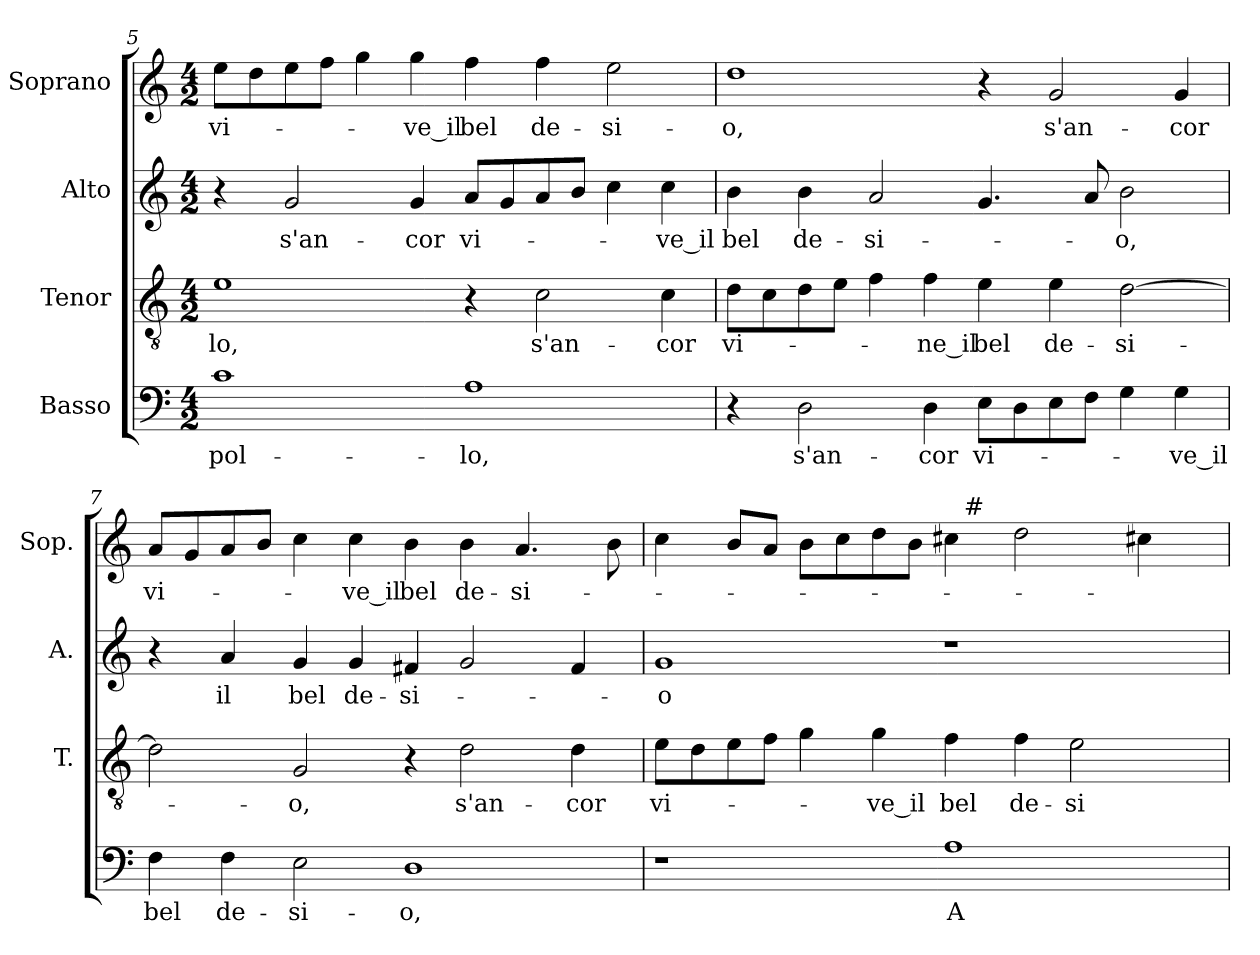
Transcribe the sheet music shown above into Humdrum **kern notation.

**kern	**text	**kern	**text	**kern	**text	**kern	**text
*part4	*part4	*part3	*part3	*part2	*part2	*part1	*part1
*staff4	*staff4	*staff3	*staff3	*staff2	*staff2	*staff1	*staff1
*I"Basso	*	*I"Tenor	*	*I"Alto	*	*I"Soprano	*
*	*	*I'T.	*	*I'A.	*	*I'Sop.	*
*clefF4	*	*clefGv2	*	*clefG2	*	*clefG2	*
*	*	*ITrd7c12	*	*	*	*	*
*k[]	*	*k[]	*	*k[]	*	*k[]	*
*C:	*	*C:	*	*C:	*	*C:	*
*M4/2	*	*M4/2	*	*M4/2	*	*M4/2	*
=5	=5	=5	=5	=5	=5	=5	=5
!	!LO:LY:b:color=#000000	!	!	!	!	!	!
!	!	!	!LO:LY:b:color=#000000	!	!	!	!
!	!	!	!	!	!	!	!LO:LY:b:color=#000000
1ci	-pol-	1Ei	-lo,	4r	.	8eei\L	vi-
.	.	.	.	.	.	8ddi\	.
!	!	!	!	!	!LO:LY:b:color=#000000	!	!
.	.	.	.	2gi/	s'an-	8eei\	.
.	.	.	.	.	.	8ffi\J	.
.	.	.	.	.	.	4ggi\	.
!	!	!	!	!	!LO:LY:b:color=#000000	!	!
!	!	!	!	!	!	!	!LO:LY:b:color=#000000
.	.	.	.	4gi/	-cor	4ggi\	-ve_il
!	!LO:LY:b:color=#000000	!	!	!	!	!	!
!	!	!	!	!	!LO:LY:b:color=#000000	!	!
!	!	!	!	!	!	!	!LO:LY:b:color=#000000
1Ai	-lo,	4r	.	8ai/L	vi-	4ffi\	bel
.	.	.	.	8gi/	.	.	.
!	!	!	!LO:LY:b:color=#000000	!	!	!	!
!	!	!	!	!	!	!	!LO:LY:b:color=#000000
.	.	2Ci\	s'an-	8ai/	.	4ffi\	de-
.	.	.	.	8bi/J	.	.	.
!	!	!	!	!	!	!	!LO:LY:b:color=#000000
.	.	.	.	4cci\	.	2eei\	-si-
!	!	!	!LO:LY:b:color=#000000	!	!	!	!
!	!	!	!	!	!LO:LY:b:color=#000000	!	!
.	.	4Ci\	-cor	4cci\	-ve_il	.	.
!!LO:LB:g=z
=6	=6	=6	=6	=6	=6	=6	=6
!	!	!	!LO:LY:b:color=#000000	!	!	!	!
!	!	!	!	!	!LO:LY:b:color=#000000	!	!
!	!	!	!	!	!	!	!LO:LY:b:color=#000000
4r	.	8Di\L	vi-	4bi\	bel	1ddi	-o,
.	.	8Ci\	.	.	.	.	.
!	!LO:LY:b:color=#000000	!	!	!	!	!	!
!	!	!	!	!	!LO:LY:b:color=#000000	!	!
2Di\	s'an-	8Di\	.	4bi\	de-	.	.
.	.	8Ei\J	.	.	.	.	.
!	!	!	!	!	!LO:LY:b:color=#000000	!	!
.	.	4Fi\	.	2ai/	-si-	.	.
!	!LO:LY:b:color=#000000	!	!	!	!	!	!
!	!	!	!LO:LY:b:color=#000000	!	!	!	!
4Di\	-cor	4Fi\	-ne_il	.	.	.	.
!	!LO:LY:b:color=#000000	!	!	!	!	!	!
!	!	!	!LO:LY:b:color=#000000	!	!	!	!
8Ei\L	vi-	4Ei\	bel	4.gi/	.	4r	.
8Di\	.	.	.	.	.	.	.
!	!	!	!LO:LY:b:color=#000000	!	!	!	!
!	!	!	!	!	!	!	!LO:LY:b:color=#000000
8Ei\	.	4Ei\	de-	.	.	2gi/	s'an-
8Fi\J	.	.	.	8ai/	.	.	.
!	!	!	!LO:LY:b:color=#000000	!	!	!	!
!	!	!	!	!	!LO:LY:b:color=#000000	!	!
4Gi\	.	[>2Di\	-si-	2bi\	-o,	.	.
!	!LO:LY:b:color=#000000	!	!	!	!	!	!
!	!	!	!	!	!	!	!LO:LY:b:color=#000000
4Gi\	-ve_il	.	.	.	.	4gi/	-cor
=7	=7	=7	=7	=7	=7	=7	=7
!	!LO:LY:b:color=#000000	!	!	!	!	!	!
!	!	!	!	!	!	!	!LO:LY:b:color=#000000
4Fi\	bel	2Di\]	.	4r	.	8ai/L	vi-
.	.	.	.	.	.	8gi/	.
!	!LO:LY:b:color=#000000	!	!	!	!	!	!
!	!	!	!	!	!LO:LY:b:color=#000000	!	!
4Fi\	de-	.	.	4ai/	il	8ai/	.
.	.	.	.	.	.	8bi/J	.
!	!LO:LY:b:color=#000000	!	!	!	!	!	!
!	!	!	!LO:LY:b:color=#000000	!	!	!	!
!	!	!	!	!	!LO:LY:b:color=#000000	!	!
2Ei\	-si-	2GGi/	-o,	4gi/	bel	4cci\	.
!	!	!	!	!	!LO:LY:b:color=#000000	!	!
!	!	!	!	!	!	!	!LO:LY:b:color=#000000
.	.	.	.	4gi/	de-	4cci\	-ve_il
!	!LO:LY:b:color=#000000	!	!	!	!	!	!
!	!	!	!	!	!LO:LY:b:color=#000000	!	!
!	!	!	!	!	!	!	!LO:LY:b:color=#000000
1Di	-o,	4r	.	4f#Xi/	-si-	4bi\	bel
!	!	!	!LO:LY:b:color=#000000	!	!	!	!
!	!	!	!	!	!	!	!LO:LY:b:color=#000000
.	.	2Di\	s'an-	2gi/	.	4bi\	de-
!	!	!	!	!	!	!	!LO:LY:b:color=#000000
.	.	.	.	.	.	4.ai/	-si-
!	!	!	!LO:LY:b:color=#000000	!	!	!	!
.	.	4Di\	-cor	4f#i/	.	.	.
.	.	.	.	.	.	8bi\	.
=8	=8	=8	=8	=8	=8	=8	=8
!	!	!	!LO:LY:b:color=#000000	!	!	!	!
!	!	!	!	!	!LO:LY:b:color=#000000	!	!
*	*	*	*	*	*	*^	*
1r	.	8Ei\L	vi-	1gi	-o	4cci\	1ryy	.
.	.	8Di\	.	.	.	.	.	.
.	.	8Ei\	.	.	.	8bi/L	.	.
.	.	8Fi\J	.	.	.	8ai/J	.	.
.	.	4Gi\	.	.	.	8bi\L	.	.
.	.	.	.	.	.	8cci\	.	.
!	!	!	!LO:LY:b:color=#000000	!	!	!	!	!
.	.	4Gi\	-ve_il	.	.	8ddi\	.	.
.	.	.	.	.	.	8bi\J	.	.
!	!LO:LY:b:color=#000000	!	!	!	!	!	!	!
!	!	!	!LO:LY:b:color=#000000	!	!	!	!	!
1Ai	A-	4Fi\	bel	1r	.	4cc#i\	32ryy	.
.	.	.	.	.	.	.	256ryy	.
!	!	!	!	!	!	!	!LO:TX:a:t=#	!
.	.	.	.	.	.	.	2ryy	.
!	!	!	!LO:LY:b:color=#000000	!	!	!	!	!
.	.	4Fi\	de-	.	.	2ddi\	.	.
!	!	!	!LO:LY:b:color=#000000	!	!	!	!	!
.	.	2Ei\	-si-	.	.	.	.	.
.	.	.	.	.	.	.	4ryy	.
.	.	.	.	.	.	4cc#Xi\	.	.
.	.	.	.	.	.	.	8ryy	.
.	.	.	.	.	.	.	16ryy	.
.	.	.	.	.	.	.	64..ryy	.
*	*	*	*	*	*	*v	*v	*
=	=	=	=	=	=	=	=
*-	*-	*-	*-	*-	*-	*-	*-
